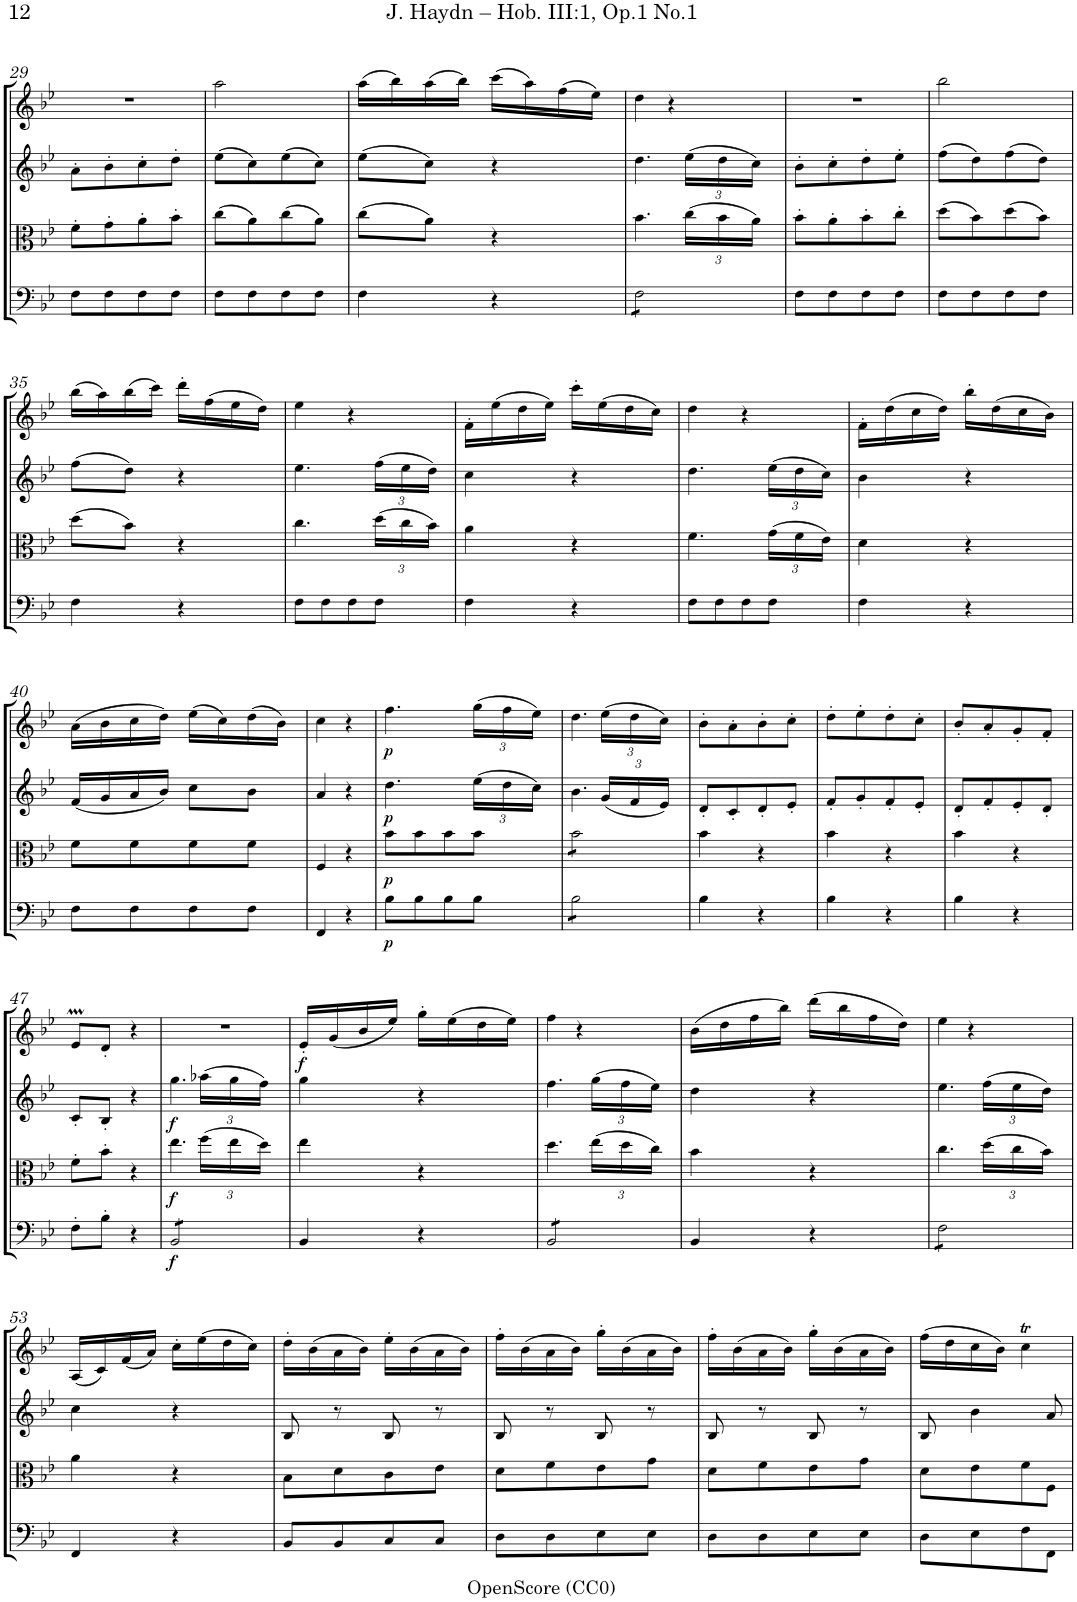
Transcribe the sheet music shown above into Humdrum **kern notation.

**kern	**dynam	**kern	**dynam	**kern	**dynam	**kern	**dynam
*part4	*part4	*part3	*part3	*part2	*part2	*part1	*part1
*staff4	*staff4	*staff3	*staff3	*staff2	*staff2	*staff1	*staff1
*I"Violoncello	*	*I"Viola	*	*I"Violin 2	*	*I"Violin 1	*
*I'Vc	*	*I'Vla	*	*I'Vln	*	*I'Vln	*
!!LO:PB:g=z
*clefF4	*	*clefC3	*	*clefG2	*	*clefG2	*
*k[b-e-]	*	*k[b-e-]	*	*k[b-e-]	*	*k[b-e-]	*
*M2/4	*	*M2/4	*	*M2/4	*	*M2/4	*
=29	=29	=29	=29	=29	=29	=29	=29
8F\L	.	8f'\L	.	8a'\L	.	2r	.
8F\	.	8g'\	.	8b-'\	.	.	.
8F\	.	8a'\	.	8cc'\	.	.	.
8F\J	.	8b-'\J	.	8dd'\J	.	.	.
=30	=30	=30	=30	=30	=30	=30	=30
8F\L	.	(>8cc\L	.	(>8ee-\L	.	2aa\	.
8F\	.	8a\)	.	8cc\)	.	.	.
8F\	.	(>8cc\	.	(>8ee-\	.	.	.
8F\J	.	8a\J)	.	8cc\J)	.	.	.
=31	=31	=31	=31	=31	=31	=31	=31
4F\	.	(>8cc\L	.	(>8ee-\L	.	(16aa\LL	.
.	.	.	.	.	.	16bb-\)	.
.	.	8a\J)	.	8cc\J)	.	(16aa\	.
.	.	.	.	.	.	16bb-\JJ)	.
4r	.	4r	.	4r	.	(>16ccc\LL	.
.	.	.	.	.	.	16aa\)	.
.	.	.	.	.	.	(>16ff\	.
.	.	.	.	.	.	16ee-\JJ)	.
=32	=32	=32	=32	=32	=32	=32	=32
*tremolo	*	*	*	*	*	*	*
8F\L	.	4.b-\	.	4.dd\	.	4dd\	.
8F\	.	.	.	.	.	.	.
8F\	.	.	.	.	.	4r	.
*	*	*Xbrackettup	*	*Xbrackettup	*	*	*
8F\J	.	(24cc\LL	.	(24ee-\LL	.	.	.
*Xtremolo	*	*	*	*	*	*	*
.	.	24b-\	.	24dd\	.	.	.
.	.	24a\JJ)	.	24cc\JJ)	.	.	.
=33	=33	=33	=33	=33	=33	=33	=33
8F\L	.	8b-'\L	.	8b-'\L	.	2r	.
8F\	.	8a'\	.	8cc'\	.	.	.
8F\	.	8b-'\	.	8dd'\	.	.	.
8F\J	.	8cc'\J	.	8ee-'\J	.	.	.
=34	=34	=34	=34	=34	=34	=34	=34
8F\L	.	(>8dd\L	.	(>8ff\L	.	2bb-\	.
8F\	.	8b-\)	.	8dd\)	.	.	.
8F\	.	(>8dd\	.	(>8ff\	.	.	.
8F\J	.	8b-\J)	.	8dd\J)	.	.	.
!!LO:LB:g=z
=35	=35	=35	=35	=35	=35	=35	=35
4F\	.	(>8dd\L	.	(>8ff\L	.	(16bb-\LL	.
.	.	.	.	.	.	16aa\)	.
.	.	8b-\J)	.	8dd\J)	.	(16bb-\	.
.	.	.	.	.	.	16ccc\JJ)	.
4r	.	4r	.	4r	.	16ddd'\LL	.
.	.	.	.	.	.	(>16ff\	.
.	.	.	.	.	.	16ee-\	.
.	.	.	.	.	.	16dd\JJ)	.
=36	=36	=36	=36	=36	=36	=36	=36
8F\L	.	4.cc\	.	4.ee-\	.	4ee-\	.
8F\	.	.	.	.	.	.	.
8F\	.	.	.	.	.	4r	.
8F\J	.	(24dd\LL	.	(24ff\LL	.	.	.
.	.	24cc\	.	24ee-\	.	.	.
.	.	24b-\JJ)	.	24dd\JJ)	.	.	.
=37	=37	=37	=37	=37	=37	=37	=37
4F\	.	4a\	.	4cc\	.	16f'\LL	.
.	.	.	.	.	.	(>16ee-\	.
.	.	.	.	.	.	16dd\	.
.	.	.	.	.	.	16ee-\JJ)	.
4r	.	4r	.	4r	.	16ccc'\LL	.
.	.	.	.	.	.	(>16ee-\	.
.	.	.	.	.	.	16dd\	.
.	.	.	.	.	.	16cc\JJ)	.
=38	=38	=38	=38	=38	=38	=38	=38
8F\L	.	4.f\	.	4.dd\	.	4dd\	.
8F\	.	.	.	.	.	.	.
8F\	.	.	.	.	.	4r	.
8F\J	.	(24g\LL	.	(24ee-\LL	.	.	.
.	.	24f\	.	24dd\	.	.	.
.	.	24e-\JJ)	.	24cc\JJ)	.	.	.
=39	=39	=39	=39	=39	=39	=39	=39
4F\	.	4d\	.	4b-\	.	16f'\LL	.
.	.	.	.	.	.	(16dd\	.
.	.	.	.	.	.	16cc\	.
.	.	.	.	.	.	16dd\JJ)	.
4r	.	4r	.	4r	.	16bb-'\LL	.
.	.	.	.	.	.	(>16dd\	.
.	.	.	.	.	.	16cc\	.
.	.	.	.	.	.	16b-\JJ)	.
!!LO:LB:g=z
=40	=40	=40	=40	=40	=40	=40	=40
8F\L	.	8f\L	.	(16f/LL	.	(>16a\LL	.
.	.	.	.	16g/	.	16b-\	.
8F\	.	8f\	.	16a/	.	16cc\	.
.	.	.	.	16b-/JJ)	.	16dd\JJ)	.
8F\	.	8f\	.	8cc\L	.	(16ee-\LL	.
.	.	.	.	.	.	16cc\)	.
8F\J	.	8f\J	.	8b-\J	.	(16dd\	.
.	.	.	.	.	.	16b-\JJ)	.
=41	=41	=41	=41	=41	=41	=41	=41
4FF/	.	4F/	.	4a/	.	4cc\	.
4r	.	4r	.	4r	.	4r	.
=42	=42	=42	=42	=42	=42	=42	=42
!	!LO:DY:b	!	!LO:DY:b	!	!LO:DY:b	!	!LO:DY:b
8B-\L	p	8b-\L	p	4.dd\	p	4.ff\	p
8B-\	.	8b-\	.	.	.	.	.
8B-\	.	8b-\	.	.	.	.	.
*	*	*	*	*	*	*Xbrackettup	*
8B-\J	.	8b-\J	.	(>24ee-\LL	.	(>24gg\LL	.
.	.	.	.	24dd\	.	24ff\	.
.	.	.	.	24cc\JJ)	.	24ee-\JJ)	.
=43	=43	=43	=43	=43	=43	=43	=43
*tremolo	*	*	*	*	*	*	*
*	*	*tremolo	*	*	*	*	*
8B-\L	.	8b-\L	.	4.b-\	.	4.dd\	.
8B-\	.	8b-\	.	.	.	.	.
8B-\	.	8b-\	.	.	.	.	.
8B-\J	.	8b-\J	.	(<24g/LL	.	(>24ee-\LL	.
*	*	*Xtremolo	*	*	*	*	*
*Xtremolo	*	*	*	*	*	*	*
.	.	.	.	24f/	.	24dd\	.
.	.	.	.	24e-/JJ)	.	24cc\JJ)	.
=44	=44	=44	=44	=44	=44	=44	=44
4B-\	.	4b-\	.	8d'/L	.	8b-'\L	.
.	.	.	.	8c'/	.	8a'\	.
4r	.	4r	.	8d'/	.	8b-'\	.
.	.	.	.	8e-'/J	.	8cc'\J	.
=45	=45	=45	=45	=45	=45	=45	=45
4B-\	.	4b-\	.	8f'/L	.	8dd'\L	.
.	.	.	.	8g'/	.	8ee-'\	.
4r	.	4r	.	8f'/	.	8dd'\	.
.	.	.	.	8e-'/J	.	8cc'\J	.
=46	=46	=46	=46	=46	=46	=46	=46
4B-\	.	4b-\	.	8d'/L	.	8b-'/L	.
.	.	.	.	8f'/	.	8a'/	.
4r	.	4r	.	8e-'/	.	8g'/	.
.	.	.	.	8d'/J	.	8f'/J	.
!!LO:LB:g=z
=47	=47	=47	=47	=47	=47	=47	=47
8F'\L	.	8f'\L	.	8c'/L	.	8e-M/L	.
8B-'\J	.	8b-'\J	.	8B-'/J	.	8d'/J	.
4r	.	4r	.	4r	.	4r	.
=48	=48	=48	=48	=48	=48	=48	=48
!	!LO:DY:b	!	!LO:DY:b	!	!LO:DY:b	!	!
*tremolo	*	*	*	*	*	*	*
8BB-/L	f	4.ee-\	f	4.gg\	f	2r	.
8BB-/	.	.	.	.	.	.	.
8BB-/	.	.	.	.	.	.	.
8BB-/J	.	(>24ff\LL	.	(>24aa-X\LL	.	.	.
*Xtremolo	*	*	*	*	*	*	*
.	.	24ee-\	.	24gg\	.	.	.
.	.	24dd\JJ)	.	24ff\JJ)	.	.	.
=49	=49	=49	=49	=49	=49	=49	=49
!	!	!	!	!	!	!	!LO:DY:b
4BB-/	.	4ee-\	.	4gg\	.	16e-'/LL	f
.	.	.	.	.	.	(<16g/	.
.	.	.	.	.	.	16b-/	.
.	.	.	.	.	.	16ee-/JJ)	.
4r	.	4r	.	4r	.	16gg'\LL	.
.	.	.	.	.	.	(>16ee-\	.
.	.	.	.	.	.	16dd\	.
.	.	.	.	.	.	16ee-\JJ)	.
=50	=50	=50	=50	=50	=50	=50	=50
*tremolo	*	*	*	*	*	*	*
8BB-/L	.	4.dd\	.	4.ff\	.	4ff\	.
8BB-/	.	.	.	.	.	.	.
8BB-/	.	.	.	.	.	4r	.
8BB-/J	.	(>24ee-\LL	.	(>24gg\LL	.	.	.
*Xtremolo	*	*	*	*	*	*	*
.	.	24dd\	.	24ff\	.	.	.
.	.	24cc\JJ)	.	24ee-\JJ)	.	.	.
=51	=51	=51	=51	=51	=51	=51	=51
4BB-/	.	4b-\	.	4dd\	.	(16b-\LL	.
.	.	.	.	.	.	16dd\	.
.	.	.	.	.	.	16ff\	.
.	.	.	.	.	.	16bb-\JJ)	.
4r	.	4r	.	4r	.	(16ddd\LL	.
.	.	.	.	.	.	16bb-\	.
.	.	.	.	.	.	16ff\	.
.	.	.	.	.	.	16dd\JJ)	.
=52	=52	=52	=52	=52	=52	=52	=52
*tremolo	*	*	*	*	*	*	*
8F\L	.	4.cc\	.	4.ee-\	.	4ee-\	.
8F\	.	.	.	.	.	.	.
8F\	.	.	.	.	.	4r	.
8F\J	.	(>24dd\LL	.	(>24ff\LL	.	.	.
*Xtremolo	*	*	*	*	*	*	*
.	.	24cc\	.	24ee-\	.	.	.
.	.	24b-\JJ)	.	24dd\JJ)	.	.	.
!!LO:LB:g=z
=53	=53	=53	=53	=53	=53	=53	=53
4FF/	.	4a\	.	4cc\	.	(16A/LL	.
.	.	.	.	.	.	16c/)	.
.	.	.	.	.	.	(16f/	.
.	.	.	.	.	.	16a/JJ)	.
4r	.	4r	.	4r	.	16cc'\LL	.
.	.	.	.	.	.	(16ee-\	.
.	.	.	.	.	.	16dd\	.
.	.	.	.	.	.	16cc\JJ)	.
=54	=54	=54	=54	=54	=54	=54	=54
8BB-/L	.	8B-\L	.	8B-/	.	16dd'\LL	.
.	.	.	.	.	.	(16b-\	.
8BB-/	.	8d\	.	8r	.	16a\	.
.	.	.	.	.	.	16b-\JJ)	.
8C/	.	8c\	.	8B-/	.	16ee-'\LL	.
.	.	.	.	.	.	(16b-\	.
8C/J	.	8e-\J	.	8r	.	16a\	.
.	.	.	.	.	.	16b-\JJ)	.
=55	=55	=55	=55	=55	=55	=55	=55
8D\L	.	8d\L	.	8B-/	.	16ff'\LL	.
.	.	.	.	.	.	(16b-\	.
8D\	.	8f\	.	8r	.	16a\	.
.	.	.	.	.	.	16b-\JJ)	.
8E-\	.	8e-\	.	8B-/	.	16gg'\LL	.
.	.	.	.	.	.	(16b-\	.
8E-\J	.	8g\J	.	8r	.	16a\	.
.	.	.	.	.	.	16b-\JJ)	.
=56	=56	=56	=56	=56	=56	=56	=56
8D\L	.	8d\L	.	8B-/	.	16ff'\LL	.
.	.	.	.	.	.	(16b-\	.
8D\	.	8f\	.	8r	.	16a\	.
.	.	.	.	.	.	16b-\JJ)	.
8E-\	.	8e-\	.	8B-/	.	16gg'\LL	.
.	.	.	.	.	.	(16b-\	.
8E-\J	.	8g\J	.	8r	.	16a\	.
.	.	.	.	.	.	16b-\JJ)	.
=57	=57	=57	=57	=57	=57	=57	=57
8D\L	.	8d\L	.	8B-/	.	(16ff\LL	.
.	.	.	.	.	.	16dd\	.
8E-\	.	8e-\	.	4b-\	.	16cc\	.
.	.	.	.	.	.	16b-\JJ)	.
8F\	.	8f\	.	.	.	4ccT\	.
8FF\J	.	8F\J	.	8a/	.	.	.
=	=	=	=	=	=	=	=
*-	*-	*-	*-	*-	*-	*-	*-
